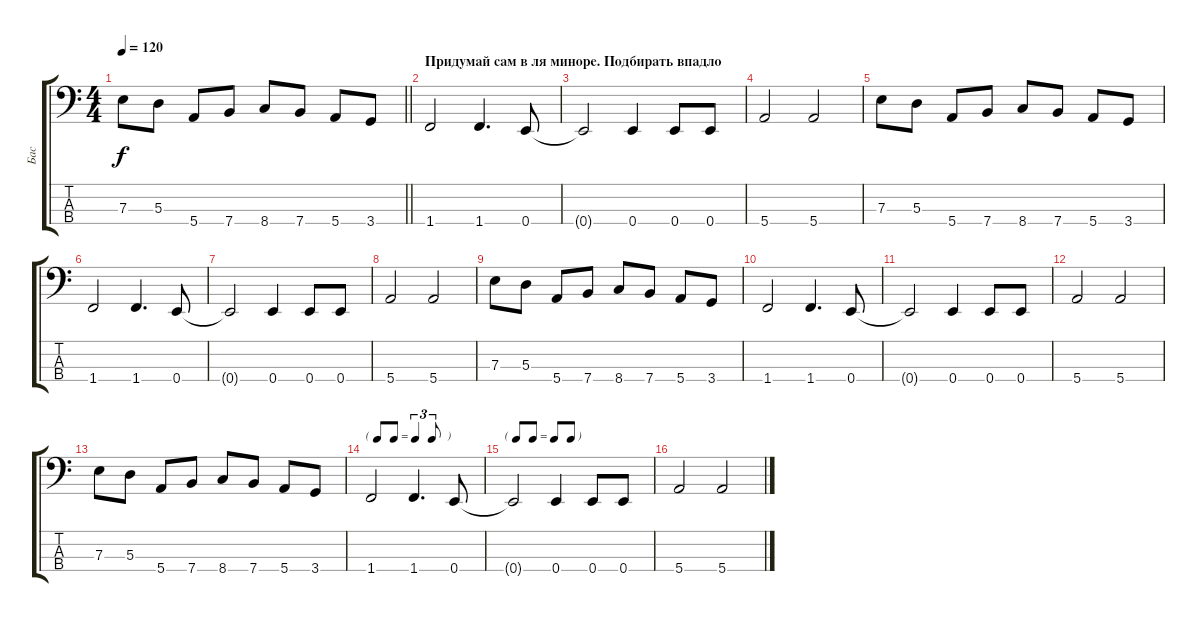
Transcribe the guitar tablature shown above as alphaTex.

\track ("Бас" "Бас") {instrument electricbassfinger}
\staff {score tabs}
\tuning (G2 D2 A1 E1) {hide}
\ts (4 4)
\tempo 120
\clef f4
\barLineRight lightlight
\ks c
7.3.8{dy f} 5.3.8 5.4.8 7.4.8 8.4.8 7.4.8 5.4.8 3.4.8 |
\section ("" "Придумай сам в ля миноре. Подбирать впадло")
1.4.2 1.4.4{d} 0.4.8 |
0.4{t}.2 0.4.4 0.4.8 0.4.8 |
5.4.2 5.4.2 |
7.3.8 5.3.8 5.4.8 7.4.8 8.4.8 7.4.8 5.4.8 3.4.8 |
1.4.2 1.4.4{d} 0.4.8 |
0.4{t}.2 0.4.4 0.4.8 0.4.8 |
5.4.2 5.4.2 |
7.3.8 5.3.8 5.4.8 7.4.8 8.4.8 7.4.8 5.4.8 3.4.8 |
1.4.2 1.4.4{d} 0.4.8 |
0.4{t}.2 0.4.4 0.4.8 0.4.8 |
5.4.2 5.4.2 |
7.3.8 5.3.8 5.4.8 7.4.8 8.4.8 7.4.8 5.4.8 3.4.8 |
\tf triplet8th
1.4.2 1.4.4{d} 0.4.8 |
\tf none
0.4{t}.2 0.4.4 0.4.8 0.4.8 |
5.4.2 5.4.2
